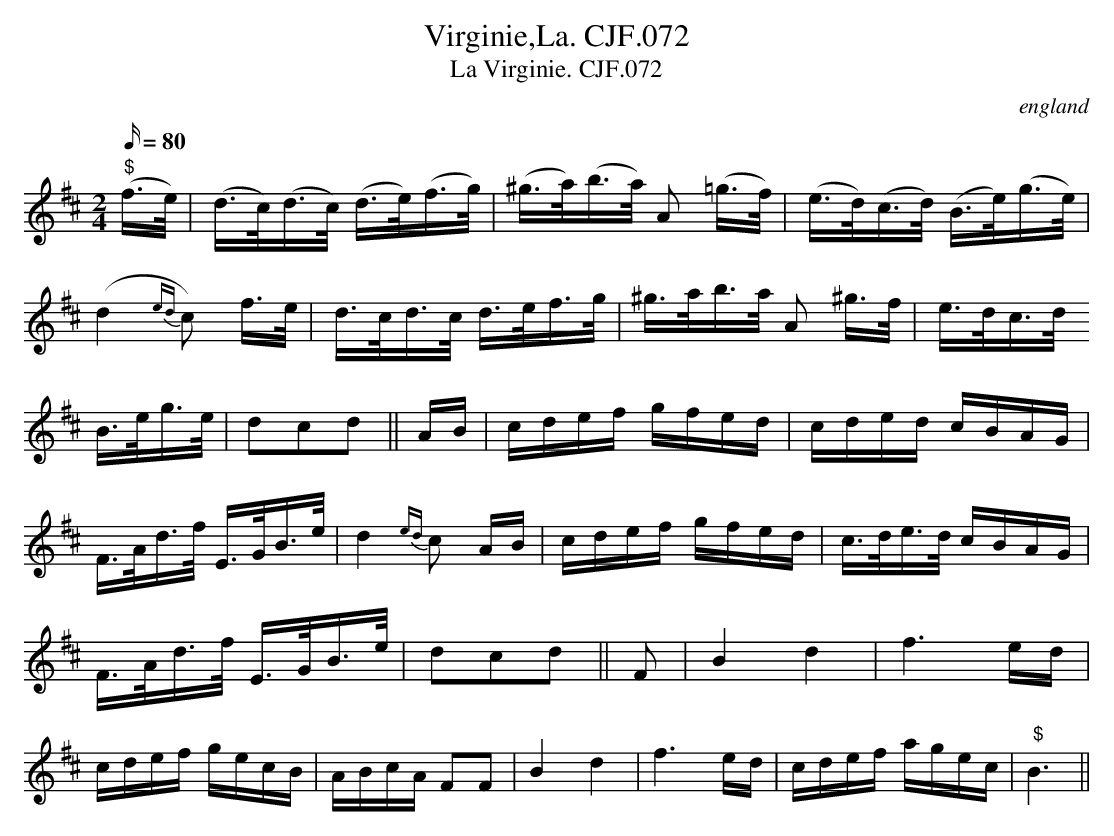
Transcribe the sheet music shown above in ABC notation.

X:1
T:Virginie,La. CJF.072
T:La Virginie. CJF.072
O:england
M:2/4
L:1/16
Q:80
K:D
"$"(f>e)|(d>c)(d>c) (d>e)(f>g)|(^g>a)(b>a) A2 (=g>f)|\
(e>d)(c>d) (B>e)(g>e)|(d4{ed} c2) f>e|d>cd>c d>ef>g|\
^g>ab>a A2 ^g>f|e>dc>d
B>eg>e|d2c2d2h||AB|cdef gfed|cded cBAG|\
F>Ad>f E>GB>e|d4 {ed}c2 AB|cdef gfed|c>de>d cBAG|
F>Ad>f E>GB>e|d2c2d2||F2|B4d4|f6ed|cdef gecB|\
ABcA F2F2|B4d4|f6ed|cdef agec|" $"B6||
